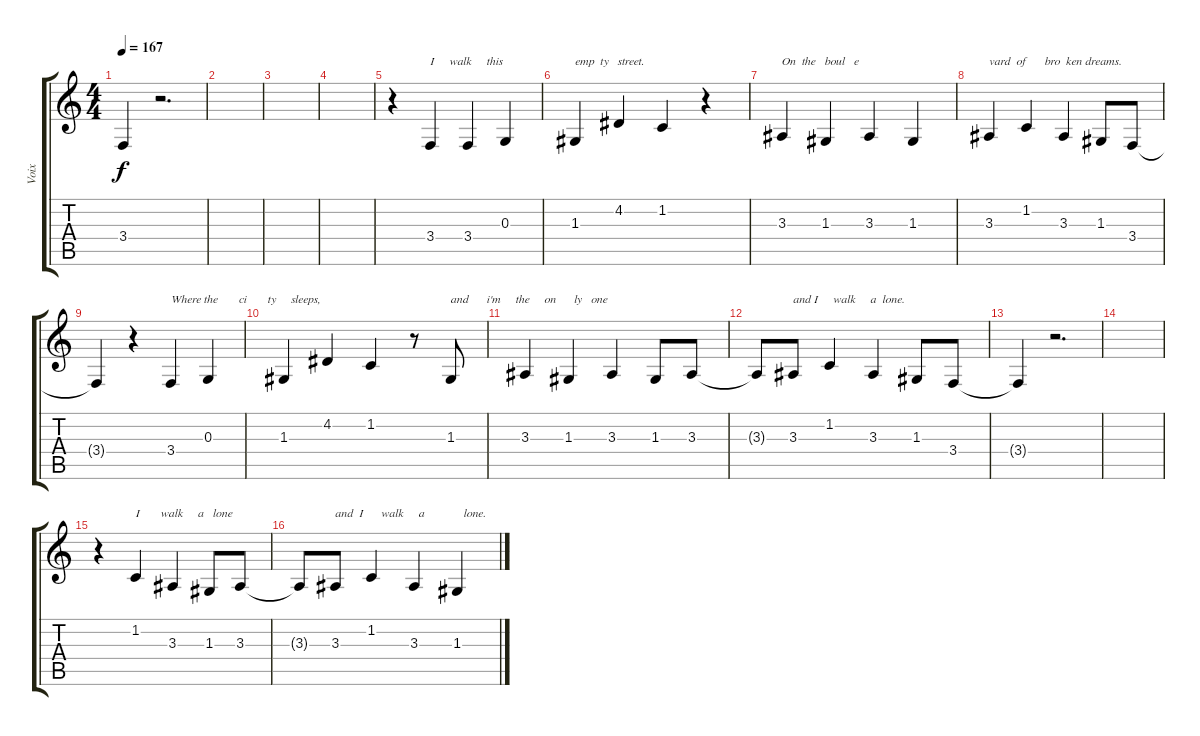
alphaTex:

\track ("Voix" "Voix") {instrument flute}
\staff {score tabs}
\tuning (E4 B3 G3 D3 A2 E2) {hide}
\ts (4 4)
\tempo 167
\clef g2
\ks c
3.4{t}.4{dy f} r.2{d} |
|
|
|
r.4 3.4.4{txt "I     walk     this"} 3.4.4 0.3.4 |
1.3.4{txt "emp  ty   street."} 4.2.4 1.2.4 r.4 |
3.3.4{txt "On  the   boul   e"} 1.3.4 3.3.4 1.3.4 |
3.3.4{txt "vard  of      bro  ken dreams."} 1.2.4 3.3.4 1.3.8 3.4.8 |
3.4{t}.4 r.4 3.4.4{txt "Where the       ci       ty     sleeps,"} 0.3.4 |
1.3.4 4.2.4 1.2.4 r.8 1.3.8{txt "and      i'm     the     on      ly   one"} |
3.3.4 1.3.4 3.3.4 1.3.8 3.3.8 |
3.3{t}.8 3.3.8{txt "and I     walk     a  lone."} 1.2.4 3.3.4 1.3.8 3.4.8 |
3.4{t}.4 r.2{d} |
|
r.4 1.2.4{txt "I       walk     a   lone"} 3.3.4 1.3.8 3.3.8 |
3.3{t}.8 3.3.8{txt "and  I      walk     a             lone."} 1.2.4 3.3.4 1.3.4
